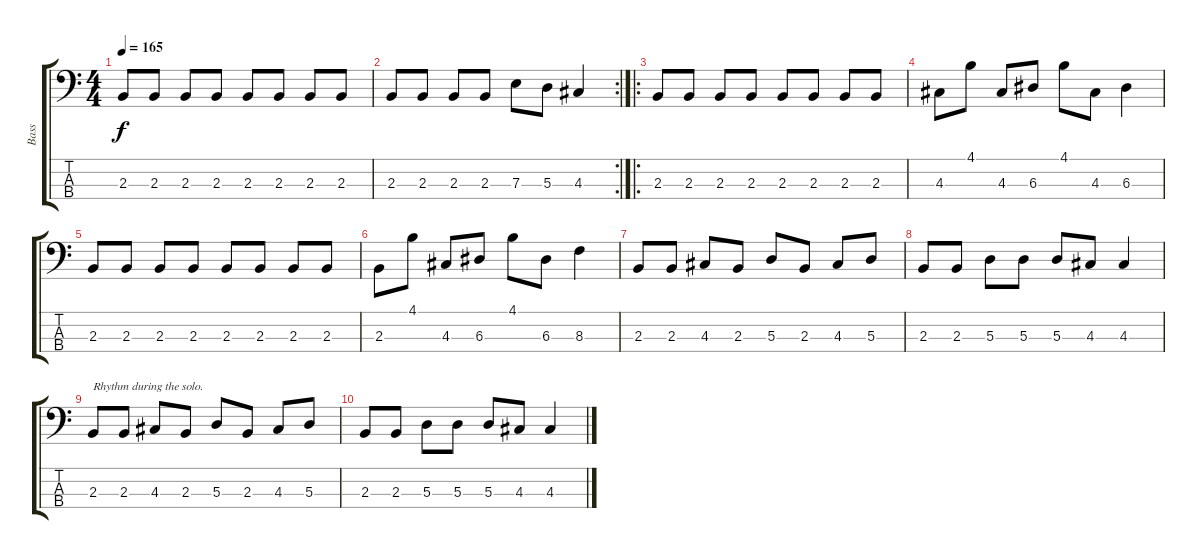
\track ("Bass" "Bass") {instrument electricbasspick}
\staff {score tabs}
\tuning (G2 D2 A1 E1) {hide}
\ts (4 4)
\tempo 165
\clef f4
\ks c
2.3.8{dy f} 2.3.8 2.3.8 2.3.8 2.3.8 2.3.8 2.3.8 2.3.8 |
\rc 2
2.3.8 2.3.8 2.3.8 2.3.8 7.3.8 5.3.8 4.3.4 |
\ro
2.3.8 2.3.8 2.3.8 2.3.8 2.3.8 2.3.8 2.3.8 2.3.8 |
4.3.8 4.1.8 4.3.8 6.3.8 4.1.8 4.3.8 6.3.4 |
2.3.8 2.3.8 2.3.8 2.3.8 2.3.8 2.3.8 2.3.8 2.3.8 |
2.3.8 4.1.8 4.3.8 6.3.8 4.1.8 6.3.8 8.3.4 |
2.3.8{volume 14} 2.3.8 4.3.8 2.3.8 5.3.8 2.3.8 4.3.8 5.3.8 |
2.3.8 2.3.8 5.3.8 5.3.8 5.3.8 4.3.8 4.3.4 |
2.3.8{txt "Rhythm during the solo." volume 14} 2.3.8 4.3.8 2.3.8 5.3.8 2.3.8 4.3.8 5.3.8 |
2.3.8 2.3.8 5.3.8 5.3.8 5.3.8 4.3.8 4.3.4
